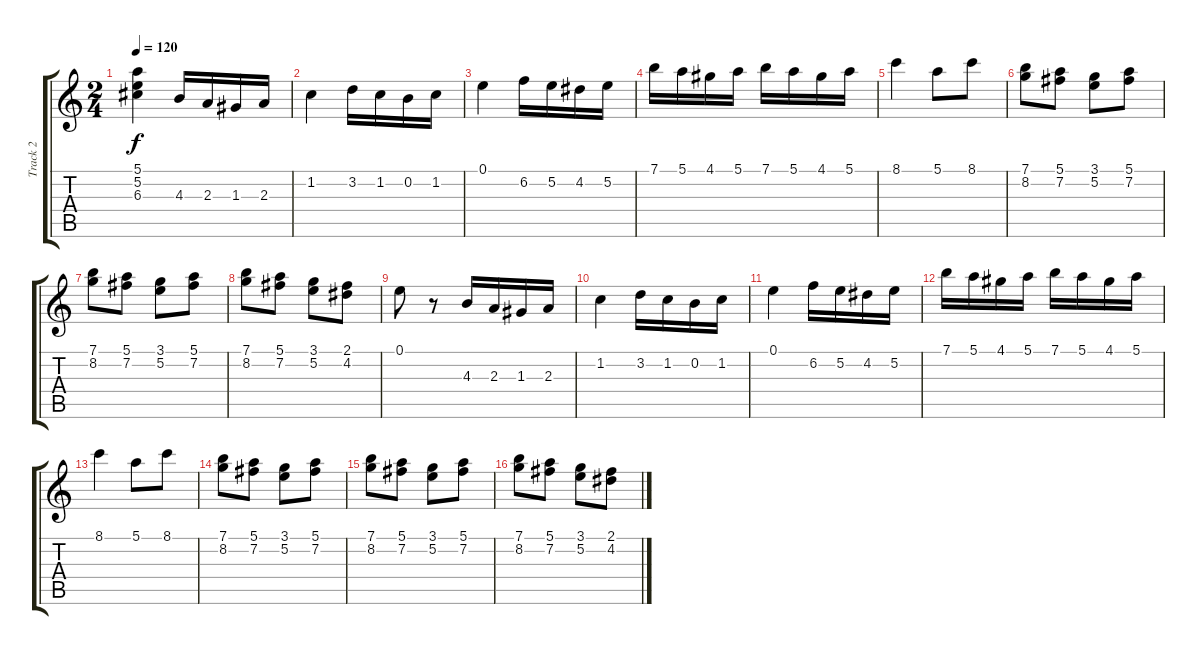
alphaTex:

\track ("Track 2" "Track 2") {instrument acousticguitarnylon}
\staff {score tabs}
\tuning (E4 B3 G3 D3 A2 E2) {hide}
\ts (2 4)
\tempo 120
\clef g2
\ks c
(5.1 5.2 6.3).4{dy f} 4.3.16 2.3.16 1.3.16 2.3.16 |
1.2.4 3.2.16 1.2.16 0.2.16 1.2.16 |
0.1.4 6.2.16 5.2.16 4.2.16 5.2.16 |
7.1.16 5.1.16 4.1.16 5.1.16 7.1.16 5.1.16 4.1.16 5.1.16 |
8.1.4 5.1.8 8.1.8 |
(7.1 8.2).8 (5.1 7.2).8 (3.1 5.2).8 (5.1 7.2).8 |
(7.1 8.2).8 (5.1 7.2).8 (3.1 5.2).8 (5.1 7.2).8 |
(7.1 8.2).8 (5.1 7.2).8 (3.1 5.2).8 (2.1 4.2).8 |
0.1.8 r.8 4.3.16 2.3.16 1.3.16 2.3.16 |
1.2.4 3.2.16 1.2.16 0.2.16 1.2.16 |
0.1.4 6.2.16 5.2.16 4.2.16 5.2.16 |
7.1.16 5.1.16 4.1.16 5.1.16 7.1.16 5.1.16 4.1.16 5.1.16 |
8.1.4 5.1.8 8.1.8 |
(7.1 8.2).8 (5.1 7.2).8 (3.1 5.2).8 (5.1 7.2).8 |
(7.1 8.2).8 (5.1 7.2).8 (3.1 5.2).8 (5.1 7.2).8 |
(7.1 8.2).8 (5.1 7.2).8 (3.1 5.2).8 (2.1 4.2).8
